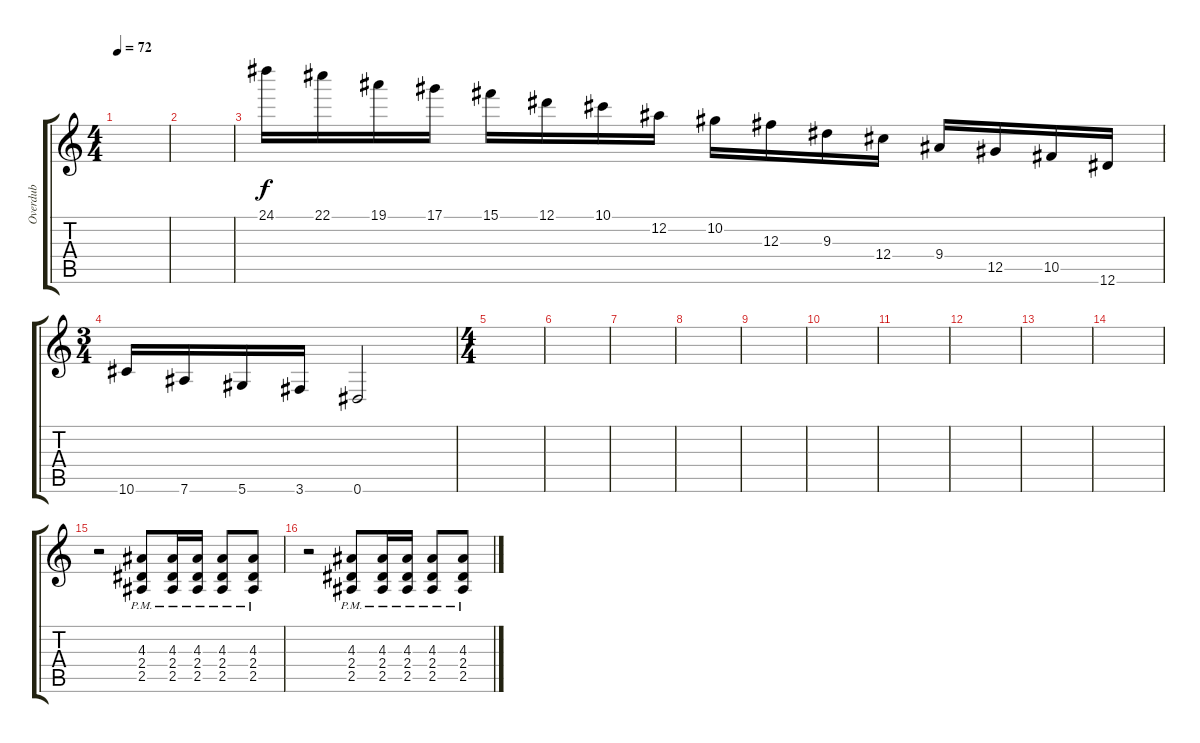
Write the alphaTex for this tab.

\track ("Overdub" "Overdub") {instrument distortionguitar}
\staff {score tabs}
\tuning (Eb4 Bb3 Gb3 Db3 Ab2 Eb2) {hide}
\ts (4 4)
\tempo 72
\clef g2
\ks c
|
|
24.1.16 22.1.16 19.1.16 17.1.16 15.1.16 12.1.16 10.1.16 12.2.16 10.2.16 12.3.16 9.3.16 12.4.16 9.4.16 12.5.16 10.5.16 12.6.16 |
\ts (3 4)
10.6.16 7.6.16 5.6.16 3.6.16 0.6.2 |
\ts (4 4)
|
|
|
|
|
|
|
|
|
|
r.2 (4.3{pm} 2.4{pm} 2.5{pm}).8 (4.3{pm} 2.4{pm} 2.5{pm}).16 (4.3{pm} 2.4{pm} 2.5{pm}).16 (4.3{pm} 2.4{pm} 2.5{pm}).8 (4.3{pm} 2.4{pm} 2.5{pm}).8 |
r.2 (4.3{pm} 2.4{pm} 2.5{pm}).8 (4.3{pm} 2.4{pm} 2.5{pm}).16 (4.3{pm} 2.4{pm} 2.5{pm}).16 (4.3{pm} 2.4{pm} 2.5{pm}).8 (4.3{pm} 2.4{pm} 2.5{pm}).8
